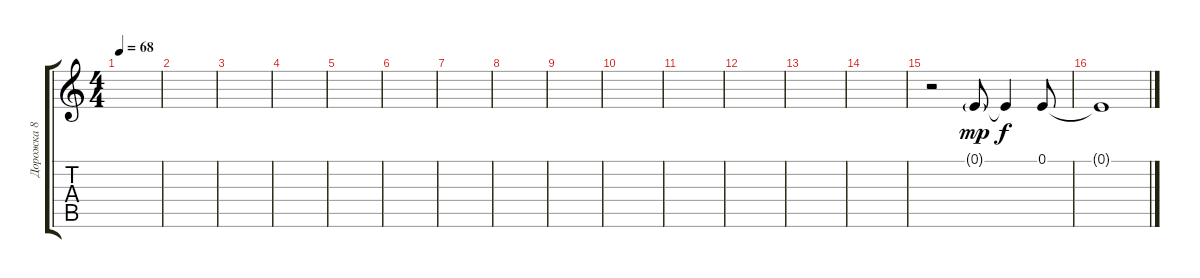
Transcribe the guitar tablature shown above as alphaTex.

\track ("Дорожка 8" "Дорожка 8") {instrument fx7echoes}
\staff {score tabs}
\tuning (E4 B3 G3 D3 A2 E2) {hide}
\ts (4 4)
\tempo 68
\clef g2
\ks c
|
|
|
|
|
|
|
|
|
|
|
|
|
|
r.2 0.1{g}.8{dy mp} 0.1{t}.4{dy f} 0.1.8 |
0.1{t}.1
